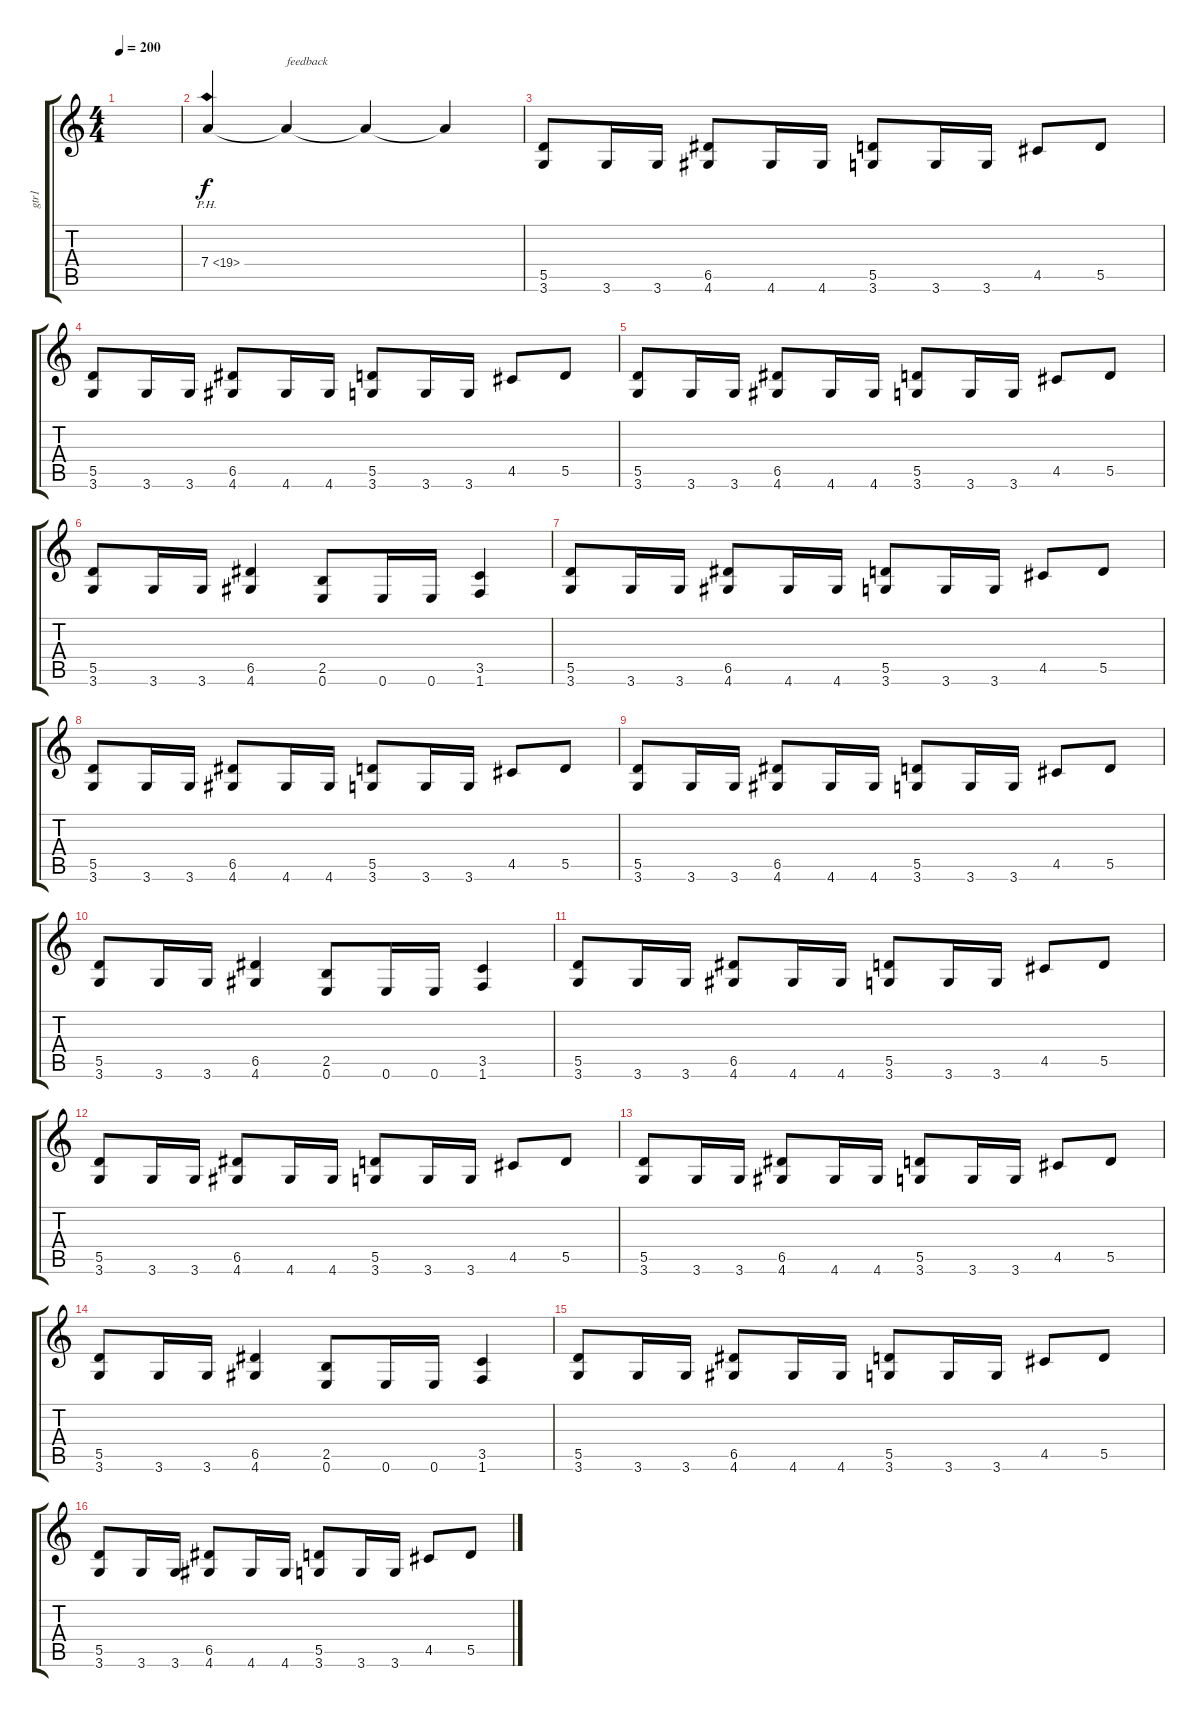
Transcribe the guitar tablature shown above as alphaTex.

\track ("gtr1" "gtr1") {instrument distortionguitar}
\staff {score tabs}
\tuning (E4 B3 G3 D3 A2 E2) {hide}
\ts (4 4)
\tempo 200
\clef g2
\ks c
|
7.4{ph 12}.4{volume 16} 7.4{t}.4{txt "feedback"} 7.4{t}.4 7.4{t}.4 |
(5.5 3.6).8 3.6.16 3.6.16 (6.5 4.6).8 4.6.16 4.6.16 (5.5 3.6).8 3.6.16 3.6.16 4.5.8 5.5.8 |
(5.5 3.6).8 3.6.16 3.6.16 (6.5 4.6).8 4.6.16 4.6.16 (5.5 3.6).8 3.6.16 3.6.16 4.5.8 5.5.8 |
(5.5 3.6).8 3.6.16 3.6.16 (6.5 4.6).8 4.6.16 4.6.16 (5.5 3.6).8 3.6.16 3.6.16 4.5.8 5.5.8 |
(5.5 3.6).8 3.6.16 3.6.16 (6.5 4.6).4 (2.5 0.6).8 0.6.16 0.6.16 (3.5 1.6).4 |
(5.5 3.6).8 3.6.16 3.6.16 (6.5 4.6).8 4.6.16 4.6.16 (5.5 3.6).8 3.6.16 3.6.16 4.5.8 5.5.8 |
(5.5 3.6).8 3.6.16 3.6.16 (6.5 4.6).8 4.6.16 4.6.16 (5.5 3.6).8 3.6.16 3.6.16 4.5.8 5.5.8 |
(5.5 3.6).8 3.6.16 3.6.16 (6.5 4.6).8 4.6.16 4.6.16 (5.5 3.6).8 3.6.16 3.6.16 4.5.8 5.5.8 |
(5.5 3.6).8 3.6.16 3.6.16 (6.5 4.6).4 (2.5 0.6).8 0.6.16 0.6.16 (3.5 1.6).4 |
(5.5 3.6).8 3.6.16 3.6.16 (6.5 4.6).8 4.6.16 4.6.16 (5.5 3.6).8 3.6.16 3.6.16 4.5.8 5.5.8 |
(5.5 3.6).8 3.6.16 3.6.16 (6.5 4.6).8 4.6.16 4.6.16 (5.5 3.6).8 3.6.16 3.6.16 4.5.8 5.5.8 |
(5.5 3.6).8 3.6.16 3.6.16 (6.5 4.6).8 4.6.16 4.6.16 (5.5 3.6).8 3.6.16 3.6.16 4.5.8 5.5.8 |
(5.5 3.6).8 3.6.16 3.6.16 (6.5 4.6).4 (2.5 0.6).8 0.6.16 0.6.16 (3.5 1.6).4 |
(5.5 3.6).8 3.6.16 3.6.16 (6.5 4.6).8 4.6.16 4.6.16 (5.5 3.6).8 3.6.16 3.6.16 4.5.8 5.5.8 |
(5.5 3.6).8 3.6.16 3.6.16 (6.5 4.6).8 4.6.16 4.6.16 (5.5 3.6).8 3.6.16 3.6.16 4.5.8 5.5.8
